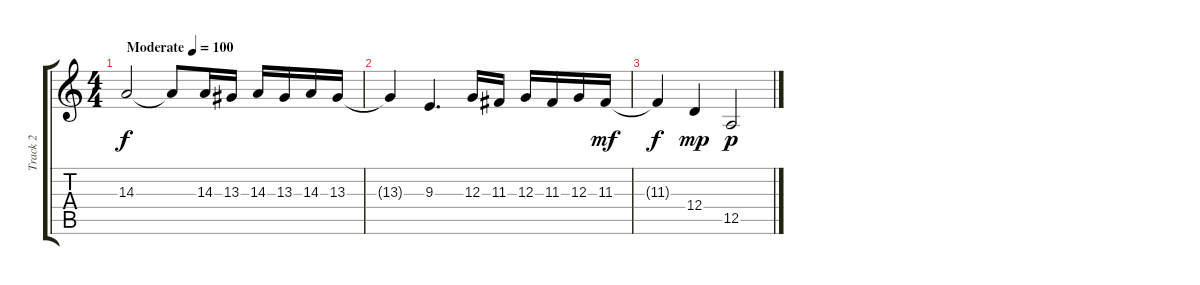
\track ("Track 2" "Track 2") {instrument synthbrass1}
\staff {score tabs}
\tuning (E4 B3 G3 D3 A2 E2) {hide}
\ts (4 4)
\tempo (100 "Moderate")
\clef g2
\ks c
14.3.2{dy f instrument synthbrass1} 14.3{t}.8 14.3.16 13.3.16 14.3.16 13.3.16 14.3.16 13.3.16 |
13.3{t}.4 9.3.4{d} 12.3.16 11.3.16 12.3.16 11.3.16 12.3.16 11.3.16{dy mf} |
11.3{t}.4{dy f} 12.4.4{dy mp} 12.5.2{dy p}
